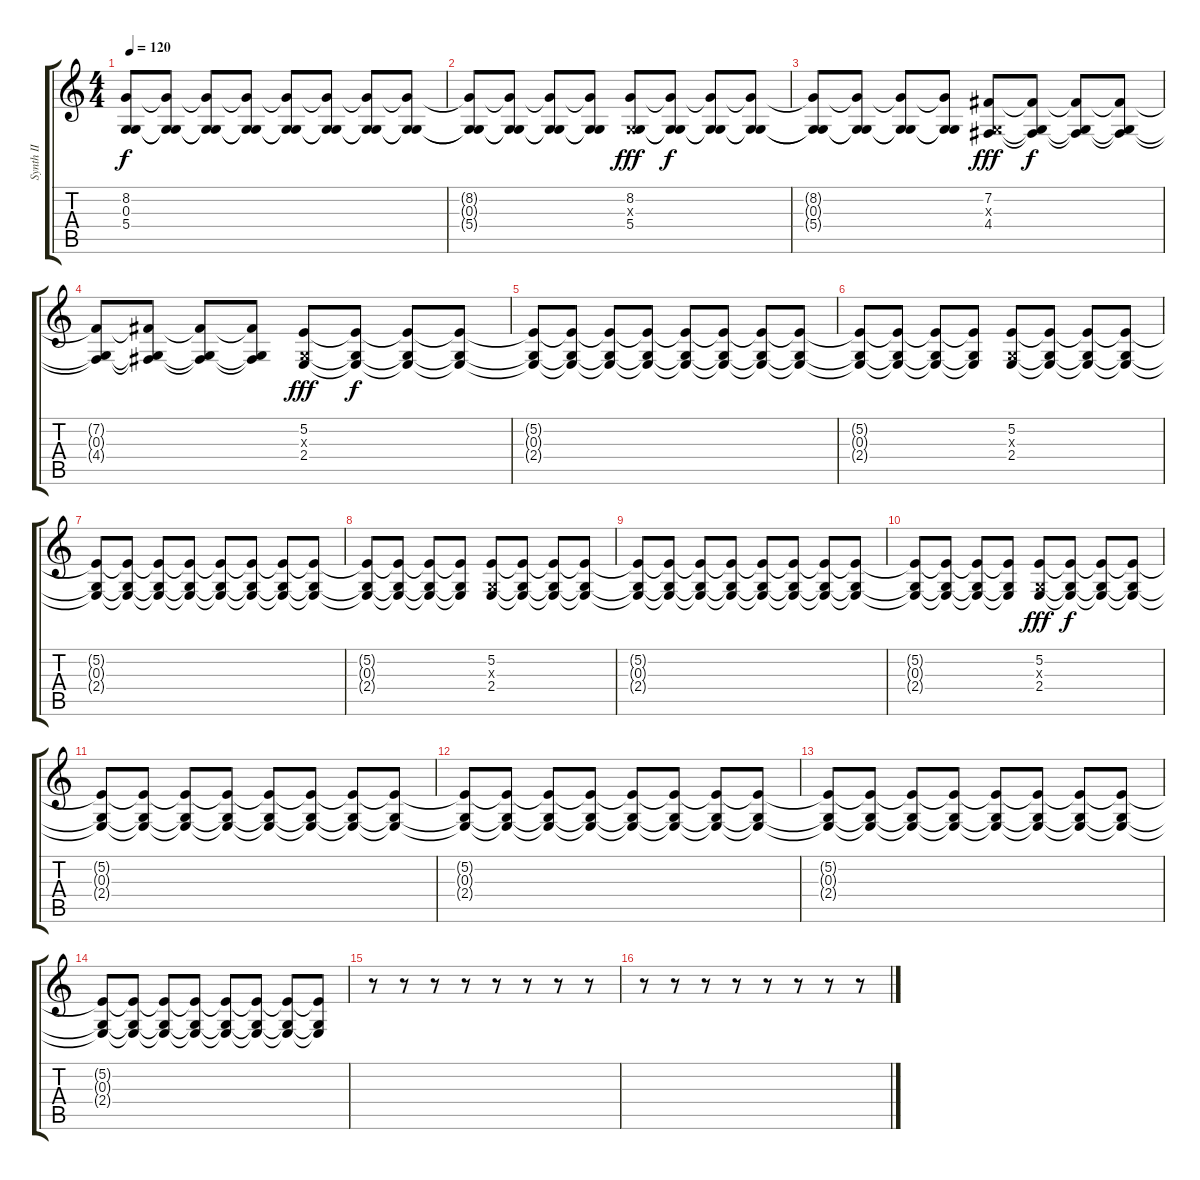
\track ("Synth II" "Synth II") {instrument pad5bowed}
\staff {score tabs}
\tuning (E4 B3 G3 D3 A2 D2) {hide}
\ts (4 4)
\tempo 120
\clef g2
\ks c
(8.2{t} 0.3{t} 5.4{t}).8{dy f} (8.2{t} 0.3{t} 5.4{t}).8 (8.2{t} 0.3{t} 5.4{t}).8 (8.2{t} 0.3{t} 5.4{t}).8 (8.2{t} 0.3{t} 5.4{t}).8 (8.2{t} 0.3{t} 5.4{t}).8 (8.2{t} 0.3{t} 5.4{t}).8 (8.2{t} 0.3{t} 5.4{t}).8 |
(8.2{t} 0.3{t} 5.4{t}).8 (8.2{t} 0.3{t} 5.4{t}).8 (8.2{t} 0.3{t} 5.4{t}).8 (8.2{t} 0.3{t} 5.4{t}).8 (8.2 0.3{x} 5.4).8{dy fff} (8.2{t} 0.3{t} 5.4{t}).8{dy f} (8.2{t} 0.3{t} 5.4{t}).8 (8.2{t} 0.3{t} 5.4{t}).8 |
(8.2{t} 0.3{t} 5.4{t}).8 (8.2{t} 0.3{t} 5.4{t}).8 (8.2{t} 0.3{t} 5.4{t}).8 (8.2{t} 0.3{t} 5.4{t}).8 (7.2 0.3{x} 4.4).8{dy fff} (7.2{t} 0.3{t} 4.4{t}).8{dy f} (7.2{t} 0.3{t} 4.4{t}).8 (7.2{t} 0.3{t} 4.4{t}).8 |
(7.2{t} 0.3{t} 4.4{t}).8 (7.2{t} 0.3{t} 4.4{t}).8 (7.2{t} 0.3{t} 4.4{t}).8 (7.2{t} 0.3{t} 4.4{t}).8 (5.2 0.3{x} 2.4).8{dy fff} (5.2{t} 0.3{t} 2.4{t}).8{dy f} (5.2{t} 0.3{t} 2.4{t}).8 (5.2{t} 0.3{t} 2.4{t}).8 |
(5.2{t} 0.3{t} 2.4{t}).8 (5.2{t} 0.3{t} 2.4{t}).8 (5.2{t} 0.3{t} 2.4{t}).8 (5.2{t} 0.3{t} 2.4{t}).8 (5.2{t} 0.3{t} 2.4{t}).8 (5.2{t} 0.3{t} 2.4{t}).8 (5.2{t} 0.3{t} 2.4{t}).8 (5.2{t} 0.3{t} 2.4{t}).8 |
(5.2{t} 0.3{t} 2.4{t}).8 (5.2{t} 0.3{t} 2.4{t}).8 (5.2{t} 0.3{t} 2.4{t}).8 (5.2{t} 0.3{t} 2.4{t}).8 (5.2 0.3{x} 2.4).8 (5.2{t} 0.3{t} 2.4{t}).8 (5.2{t} 0.3{t} 2.4{t}).8 (5.2{t} 0.3{t} 2.4{t}).8 |
(5.2{t} 0.3{t} 2.4{t}).8 (5.2{t} 0.3{t} 2.4{t}).8 (5.2{t} 0.3{t} 2.4{t}).8 (5.2{t} 0.3{t} 2.4{t}).8 (5.2{t} 0.3{t} 2.4{t}).8 (5.2{t} 0.3{t} 2.4{t}).8 (5.2{t} 0.3{t} 2.4{t}).8 (5.2{t} 0.3{t} 2.4{t}).8 |
(5.2{t} 0.3{t} 2.4{t}).8 (5.2{t} 0.3{t} 2.4{t}).8 (5.2{t} 0.3{t} 2.4{t}).8 (5.2{t} 0.3{t} 2.4{t}).8 (5.2 0.3{x} 2.4).8 (5.2{t} 0.3{t} 2.4{t}).8 (5.2{t} 0.3{t} 2.4{t}).8 (5.2{t} 0.3{t} 2.4{t}).8 |
(5.2{t} 0.3{t} 2.4{t}).8 (5.2{t} 0.3{t} 2.4{t}).8 (5.2{t} 0.3{t} 2.4{t}).8 (5.2{t} 0.3{t} 2.4{t}).8 (5.2{t} 0.3{t} 2.4{t}).8 (5.2{t} 0.3{t} 2.4{t}).8 (5.2{t} 0.3{t} 2.4{t}).8 (5.2{t} 0.3{t} 2.4{t}).8 |
(5.2{t} 0.3{t} 2.4{t}).8 (5.2{t} 0.3{t} 2.4{t}).8 (5.2{t} 0.3{t} 2.4{t}).8 (5.2{t} 0.3{t} 2.4{t}).8 (5.2 0.3{x} 2.4).8{dy fff} (5.2{t} 0.3{t} 2.4{t}).8{dy f} (5.2{t} 0.3{t} 2.4{t}).8 (5.2{t} 0.3{t} 2.4{t}).8 |
(5.2{t} 0.3{t} 2.4{t}).8 (5.2{t} 0.3{t} 2.4{t}).8 (5.2{t} 0.3{t} 2.4{t}).8 (5.2{t} 0.3{t} 2.4{t}).8 (5.2{t} 0.3{t} 2.4{t}).8 (5.2{t} 0.3{t} 2.4{t}).8 (5.2{t} 0.3{t} 2.4{t}).8 (5.2{t} 0.3{t} 2.4{t}).8 |
(5.2{t} 0.3{t} 2.4{t}).8 (5.2{t} 0.3{t} 2.4{t}).8 (5.2{t} 0.3{t} 2.4{t}).8 (5.2{t} 0.3{t} 2.4{t}).8 (5.2{t} 0.3{t} 2.4{t}).8 (5.2{t} 0.3{t} 2.4{t}).8 (5.2{t} 0.3{t} 2.4{t}).8 (5.2{t} 0.3{t} 2.4{t}).8 |
(5.2{t} 0.3{t} 2.4{t}).8 (5.2{t} 0.3{t} 2.4{t}).8 (5.2{t} 0.3{t} 2.4{t}).8 (5.2{t} 0.3{t} 2.4{t}).8 (5.2{t} 0.3{t} 2.4{t}).8 (5.2{t} 0.3{t} 2.4{t}).8 (5.2{t} 0.3{t} 2.4{t}).8 (5.2{t} 0.3{t} 2.4{t}).8 |
(5.2{t} 0.3{t} 2.4{t}).8 (5.2{t} 0.3{t} 2.4{t}).8 (5.2{t} 0.3{t} 2.4{t}).8 (5.2{t} 0.3{t} 2.4{t}).8 (5.2{t} 0.3{t} 2.4{t}).8 (5.2{t} 0.3{t} 2.4{t}).8 (5.2{t} 0.3{t} 2.4{t}).8 (5.2{t} 0.3{t} 2.4{t}).8 |
r.8 r.8 r.8 r.8 r.8 r.8 r.8 r.8 |
r.8 r.8 r.8 r.8 r.8 r.8 r.8 r.8
